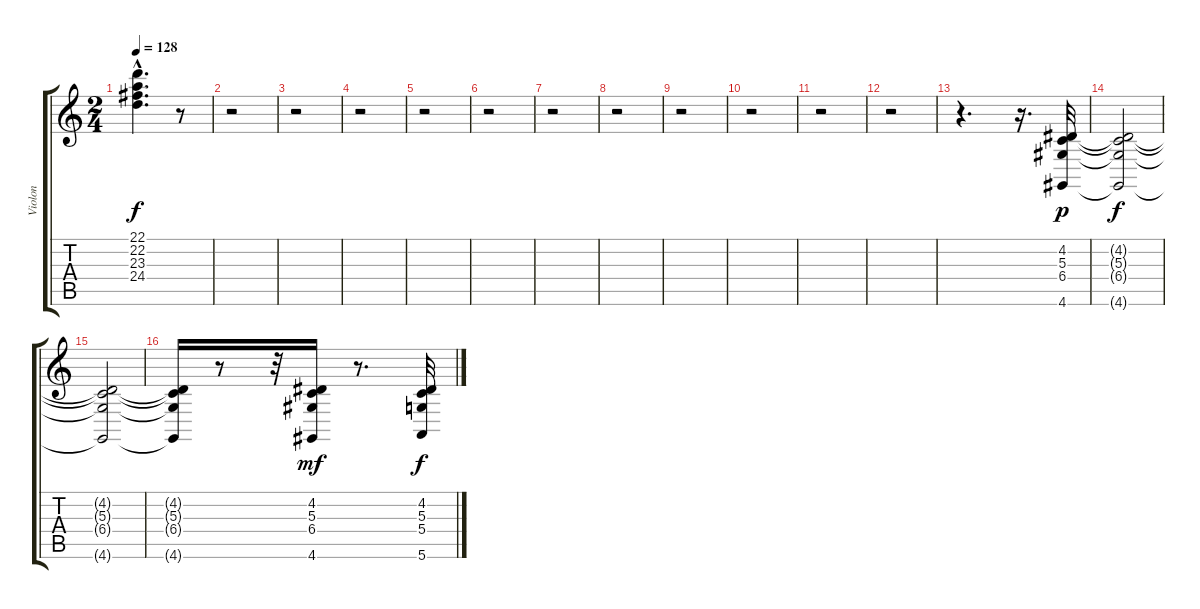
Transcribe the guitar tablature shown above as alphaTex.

\track ("Violon" "Violon") {instrument violin}
\staff {score tabs}
\tuning (E4 B3 G3 D3 A2 E2) {hide}
\ts (2 4)
\tempo 128
\clef g2
\ks c
(22.1{hac t} 22.2{hac t} 23.3{hac t} 24.4{hac t}).4{d dy f} r.8 |
r.2 |
r.2 |
r.2 |
r.2 |
r.2 |
r.2 |
r.2 |
r.2 |
r.2 |
r.2 |
r.2 |
r.4{d} r.16{d} (4.2 5.3 6.4 4.6).32{dy p} |
(4.2{t} 5.3{t} 6.4{t} 4.6{t}).2{dy f} |
(4.2{t} 5.3{t} 6.4{t} 4.6{t}).2 |
(4.2{t} 5.3{t} 6.4{t} 4.6{t}).16 r.8 r.32 (4.2 5.3 6.4 4.6).16{dy mf} r.8{d} (4.2 5.3 5.4 5.6).32{dy f}
